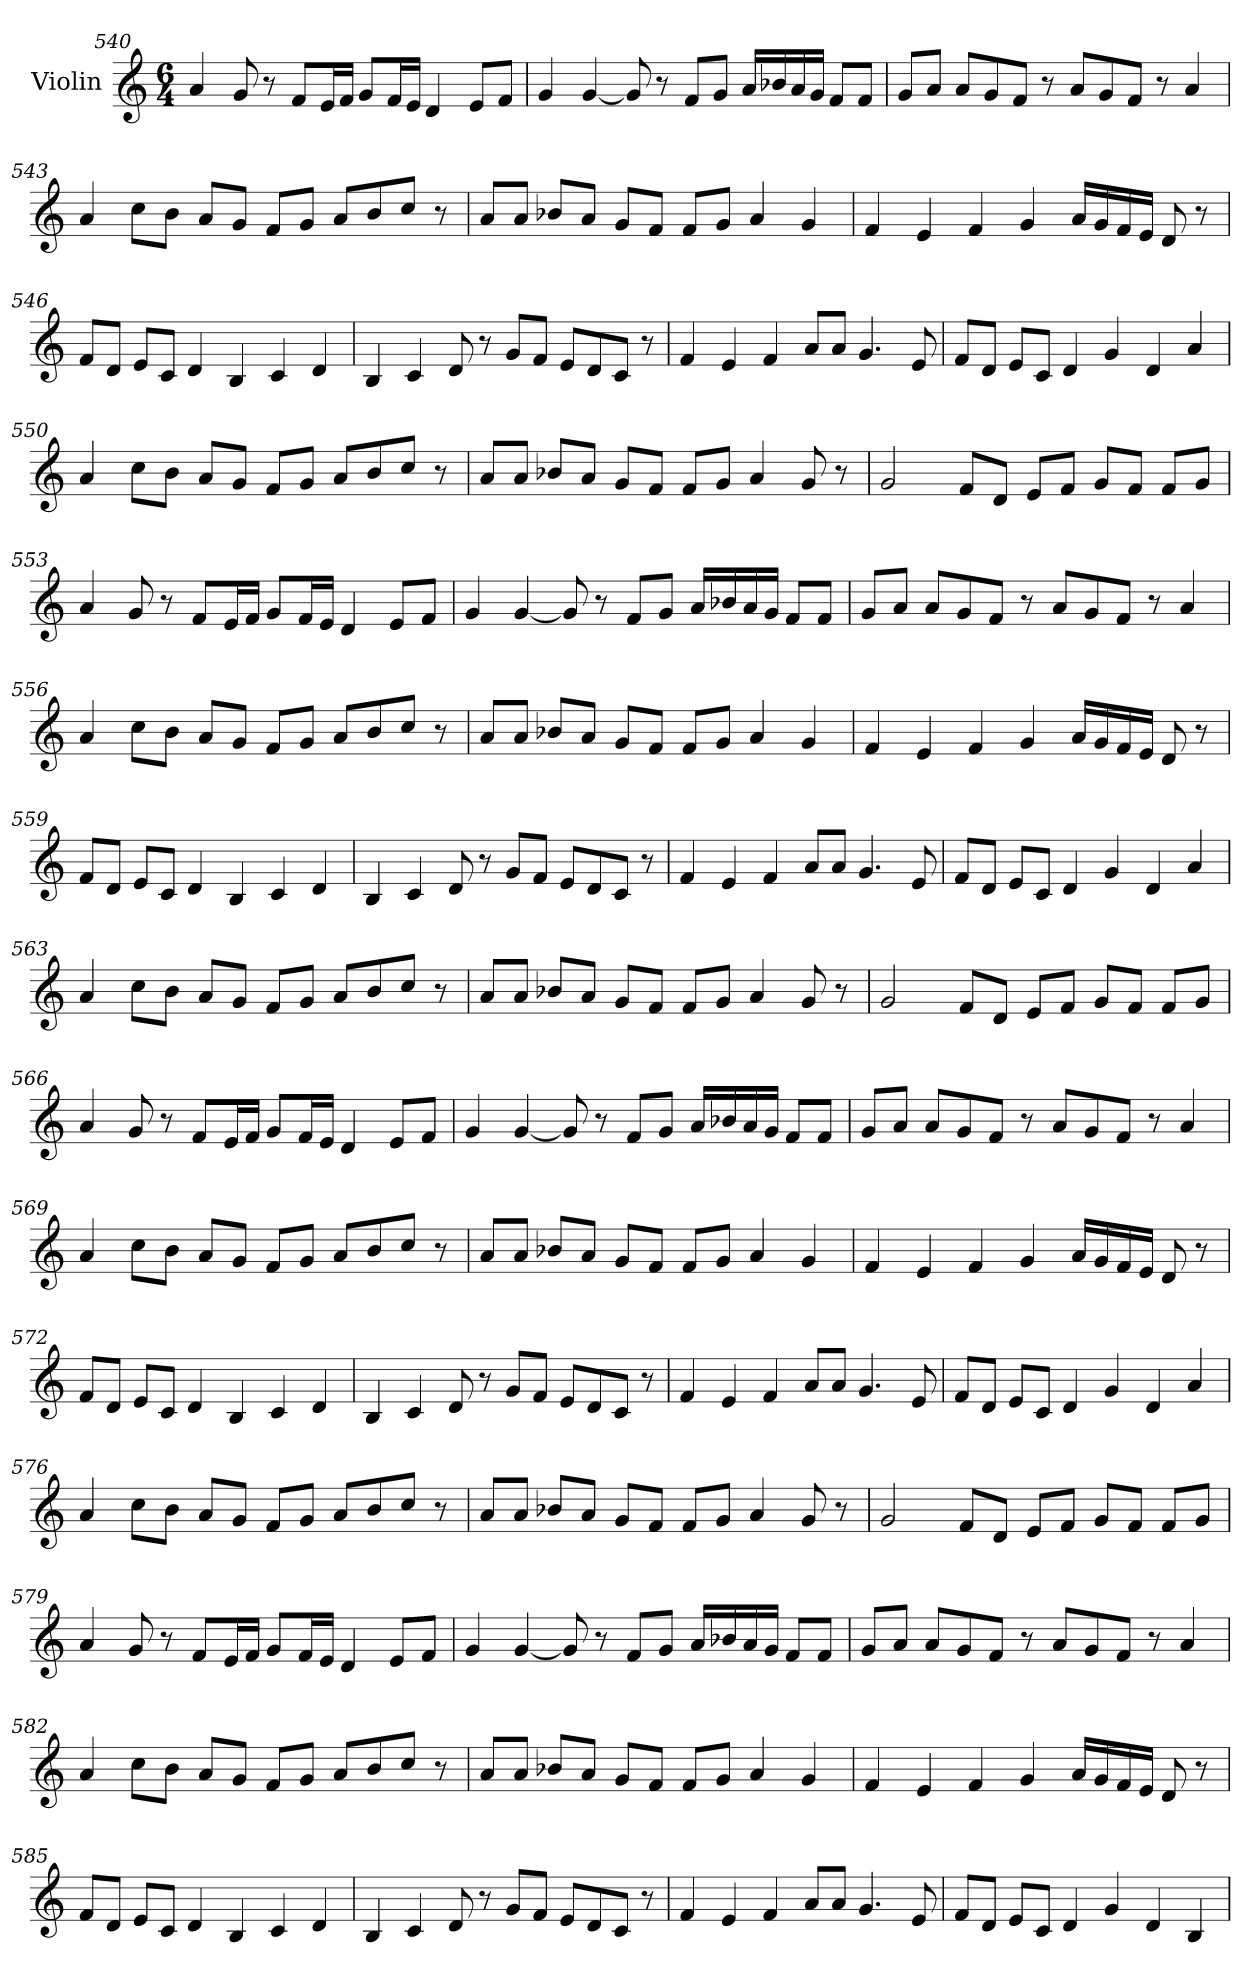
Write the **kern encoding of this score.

**kern
*part1
*staff1
*I"Violin
!!LO:PB:g=z
*clefG2
*k[]
*C:
*M6/4
=540
4a/
8g/
8r
8f/L
16e/L
16f/JJ
8g/L
16f/L
16e/JJ
4d/
8e/L
8f/J
!!LO:PB:g=z
=541
4g/
[4g/
8g/]
8r
8f/L
8g/J
16a/LL
16b-X/
16a/
16g/JJ
8f/L
8f/J
=542
8g/L
8a/J
8a/L
8g/
8f/J
8r
8a/L
8g/
8f/J
8r
4a/
!!LO:PB:g=z
=543
4a/
8cc\L
8b\J
8a/L
8g/J
8f/L
8g/J
8a/L
8b/
8cc/J
8r
!!LO:PB:g=z
=544
8a/L
8a/J
8b-X/L
8a/J
8g/L
8f/J
8f/L
8g/J
4a/
4g/
=545
4f/
4e/
4f/
4g/
16a/LL
16g/
16f/
16e/JJ
8d/
8r
!!LO:PB:g=z
=546
8f/L
8d/J
8e/L
8c/J
4d/
4B/
4c/
4d/
!!LO:PB:g=z
=547
4B/
4c/
8d/
8r
8g/L
8f/J
8e/L
8d/
8c/J
8r
=548
4f/
4e/
4f/
8a/L
8a/J
4.g/
8e/
!!LO:PB:g=z
=549
8f/L
8d/J
8e/L
8c/J
4d/
4g/
4d/
4a/
!!LO:PB:g=z
=550
4a/
8cc\L
8b\J
8a/L
8g/J
8f/L
8g/J
8a/L
8b/
8cc/J
8r
=551
8a/L
8a/J
8b-X/L
8a/J
8g/L
8f/J
8f/L
8g/J
4a/
8g/
8r
!!LO:PB:g=z
=552
2g/
8f/L
8d/J
8e/L
8f/J
8g/L
8f/J
8f/L
8g/J
!!LO:PB:g=z
=553
4a/
8g/
8r
8f/L
16e/L
16f/JJ
8g/L
16f/L
16e/JJ
4d/
8e/L
8f/J
=554
4g/
[4g/
8g/]
8r
8f/L
8g/J
16a/LL
16b-X/
16a/
16g/JJ
8f/L
8f/J
!!LO:PB:g=z
=555
8g/L
8a/J
8a/L
8g/
8f/J
8r
8a/L
8g/
8f/J
8r
4a/
!!LO:PB:g=z
=556
4a/
8cc\L
8b\J
8a/L
8g/J
8f/L
8g/J
8a/L
8b/
8cc/J
8r
=557
8a/L
8a/J
8b-X/L
8a/J
8g/L
8f/J
8f/L
8g/J
4a/
4g/
!!LO:PB:g=z
=558
4f/
4e/
4f/
4g/
16a/LL
16g/
16f/
16e/JJ
8d/
8r
!!LO:PB:g=z
=559
8f/L
8d/J
8e/L
8c/J
4d/
4B/
4c/
4d/
=560
4B/
4c/
8d/
8r
8g/L
8f/J
8e/L
8d/
8c/J
8r
=561
4f/
4e/
4f/
8a/L
8a/J
4.g/
8e/
!!LO:PB:g=z
=562
8f/L
8d/J
8e/L
8c/J
4d/
4g/
4d/
4a/
=563
4a/
8cc\L
8b\J
8a/L
8g/J
8f/L
8g/J
8a/L
8b/
8cc/J
8r
!!LO:PB:g=z
=564
8a/L
8a/J
8b-X/L
8a/J
8g/L
8f/J
8f/L
8g/J
4a/
8g/
8r
!!LO:PB:g=z
=565
2g/
8f/L
8d/J
8e/L
8f/J
8g/L
8f/J
8f/L
8g/J
=566
4a/
8g/
8r
8f/L
16e/L
16f/JJ
8g/L
16f/L
16e/JJ
4d/
8e/L
8f/J
!!LO:PB:g=z
=567
4g/
[4g/
8g/]
8r
8f/L
8g/J
16a/LL
16b-X/
16a/
16g/JJ
8f/L
8f/J
!!LO:PB:g=z
=568
8g/L
8a/J
8a/L
8g/
8f/J
8r
8a/L
8g/
8f/J
8r
4a/
=569
4a/
8cc\L
8b\J
8a/L
8g/J
8f/L
8g/J
8a/L
8b/
8cc/J
8r
!!LO:PB:g=z
=570
8a/L
8a/J
8b-X/L
8a/J
8g/L
8f/J
8f/L
8g/J
4a/
4g/
!!LO:PB:g=z
=571
4f/
4e/
4f/
4g/
16a/LL
16g/
16f/
16e/JJ
8d/
8r
=572
8f/L
8d/J
8e/L
8c/J
4d/
4B/
4c/
4d/
!!LO:PB:g=z
=573
4B/
4c/
8d/
8r
8g/L
8f/J
8e/L
8d/
8c/J
8r
!!LO:PB:g=z
=574
4f/
4e/
4f/
8a/L
8a/J
4.g/
8e/
=575
8f/L
8d/J
8e/L
8c/J
4d/
4g/
4d/
4a/
!!LO:PB:g=z
=576
4a/
8cc\L
8b\J
8a/L
8g/J
8f/L
8g/J
8a/L
8b/
8cc/J
8r
!!LO:PB:g=z
=577
8a/L
8a/J
8b-X/L
8a/J
8g/L
8f/J
8f/L
8g/J
4a/
8g/
8r
=578
2g/
8f/L
8d/J
8e/L
8f/J
8g/L
8f/J
8f/L
8g/J
!!LO:PB:g=z
=579
4a/
8g/
8r
8f/L
16e/L
16f/JJ
8g/L
16f/L
16e/JJ
4d/
8e/L
8f/J
!!LO:PB:g=z
=580
4g/
[4g/
8g/]
8r
8f/L
8g/J
16a/LL
16b-X/
16a/
16g/JJ
8f/L
8f/J
=581
8g/L
8a/J
8a/L
8g/
8f/J
8r
8a/L
8g/
8f/J
8r
4a/
!!LO:PB:g=z
=582
4a/
8cc\L
8b\J
8a/L
8g/J
8f/L
8g/J
8a/L
8b/
8cc/J
8r
!!LO:PB:g=z
=583
8a/L
8a/J
8b-X/L
8a/J
8g/L
8f/J
8f/L
8g/J
4a/
4g/
=584
4f/
4e/
4f/
4g/
16a/LL
16g/
16f/
16e/JJ
8d/
8r
=585
8f/L
8d/J
8e/L
8c/J
4d/
4B/
4c/
4d/
!!LO:PB:g=z
=586
4B/
4c/
8d/
8r
8g/L
8f/J
8e/L
8d/
8c/J
8r
=587
4f/
4e/
4f/
8a/L
8a/J
4.g/
8e/
!!LO:PB:g=z
=588
8f/L
8d/J
8e/L
8c/J
4d/
4g/
4d/
4B/
=
*-
